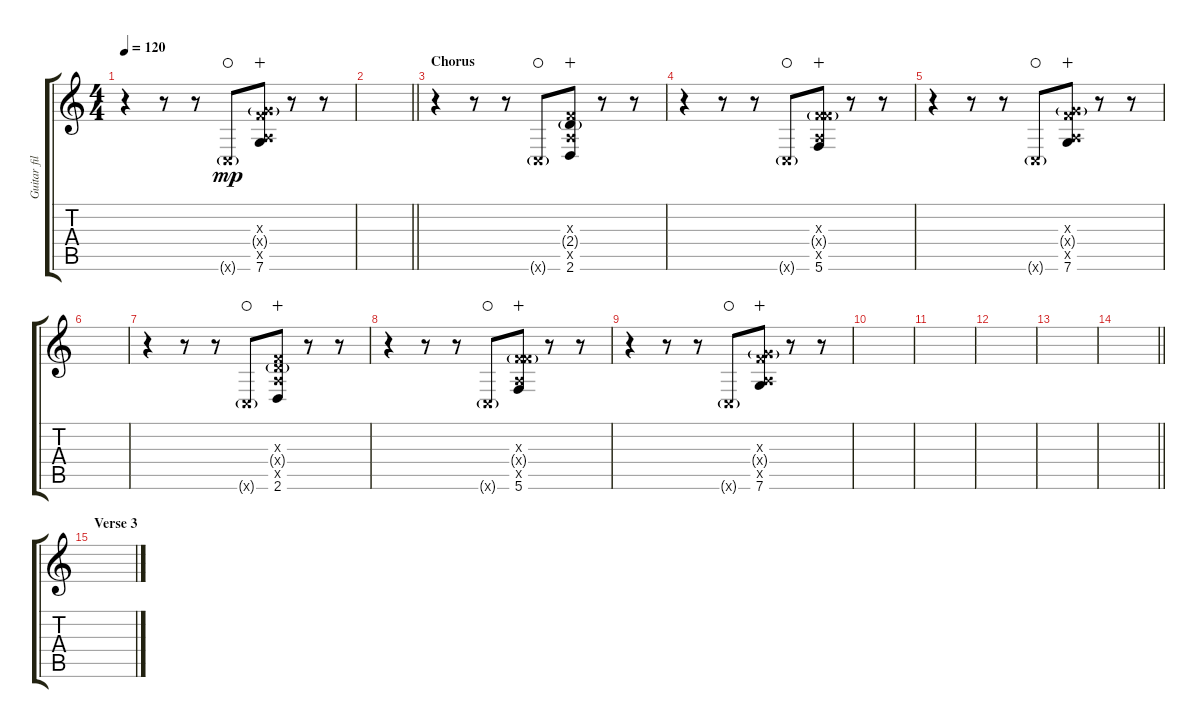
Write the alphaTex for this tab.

\track ("Guitar fills" "Guitar fil") {instrument distortionguitar}
\staff {score tabs}
\tuning (D4 A3 F3 C3 G2 C2) {hide}
\ts (4 4)
\tempo 120
\clef g2
\ks c
r.4{dy mp instrument distortionguitar} r.8 r.8 0.6{g x}.8{waho} (0.3{x} 7.4{g x} 2.5{x} 7.6).8{wahc} r.8 r.8 |
\barLineRight lightlight
|
\section ("" "Chorus")
r.4{balance 13 instrument distortionguitar} r.8 r.8 0.6{g x}.8{waho} (0.3{x} 2.4{g} 2.5{x} 2.6).8{wahc} r.8 r.8 |
r.4{instrument distortionguitar} r.8 r.8 0.6{g x}.8{waho} (0.3{x} 5.4{g x} 2.5{x} 5.6).8{wahc} r.8 r.8 |
r.4{instrument distortionguitar} r.8 r.8 0.6{g x}.8{waho} (0.3{x} 7.4{g x} 2.5{x} 7.6).8{wahc} r.8 r.8 |
|
r.4{instrument distortionguitar} r.8 r.8 0.6{g x}.8{waho} (0.3{x} 2.4{g x} 2.5{x} 2.6).8{wahc} r.8 r.8 |
r.4{instrument distortionguitar} r.8 r.8 0.6{g x}.8{waho} (0.3{x} 5.4{g x} 2.5{x} 5.6).8{wahc} r.8 r.8 |
r.4{instrument distortionguitar} r.8 r.8 0.6{g x}.8{waho} (0.3{x} 7.4{g x} 2.5{x} 7.6).8{wahc} r.8 r.8 |
|
|
|
|
\barLineRight lightlight
|
\section ("" "Verse 3")
